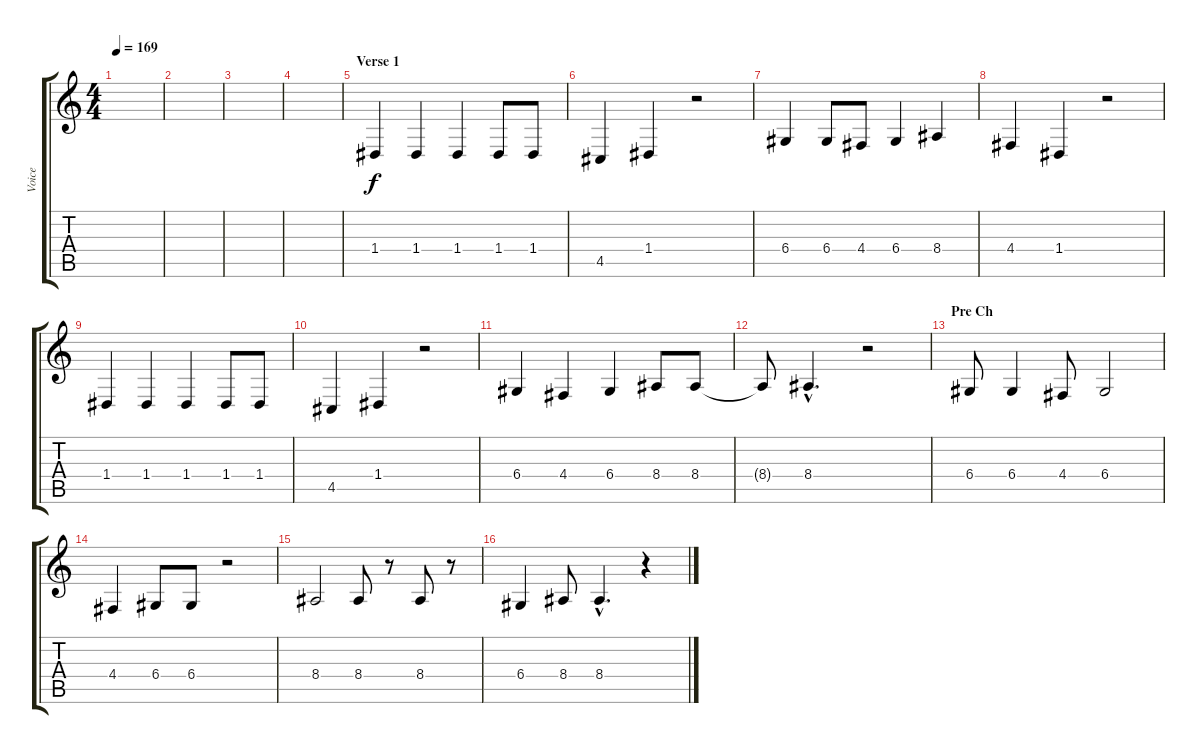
\track ("Voice" "Voice") {instrument lead6voice}
\staff {score tabs}
\tuning (E4 B3 G3 D3 A2 E2) {hide}
\ts (4 4)
\tempo 169
\clef g2
\ks c
|
|
|
|
\section ("" "Verse 1")
1.4.4 1.4.4 1.4.4 1.4.8 1.4.8 |
4.5.4 1.4.4 r.2 |
6.4.4 6.4.8 4.4.8 6.4.4 8.4.4 |
4.4.4 1.4.4 r.2 |
1.4.4 1.4.4 1.4.4 1.4.8 1.4.8 |
4.5.4 1.4.4 r.2 |
6.4.4 4.4.4 6.4.4 8.4.8 8.4.8 |
8.4{t}.8 8.4{hac}.4{d} r.2 |
\section ("" "Pre Ch")
6.4.8 6.4.4 4.4.8 6.4.2 |
4.4.4 6.4.8 6.4.8 r.2 |
8.4.2 8.4.8 r.8 8.4.8 r.8 |
6.4.4 8.4.8 8.4{hac}.4{d} r.4
